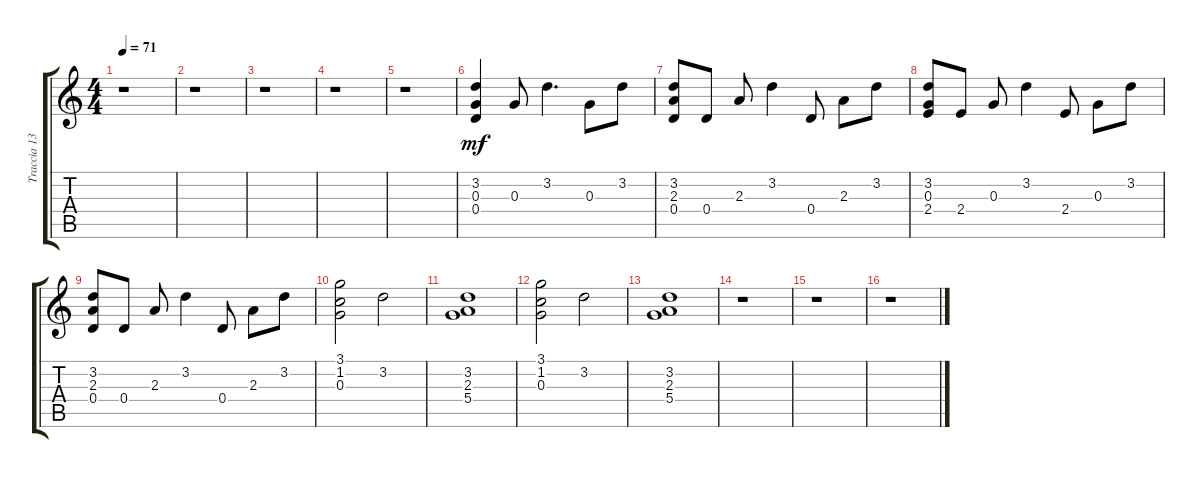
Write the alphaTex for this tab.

\track ("Traccia 13" "Traccia 13") {solo instrument electricguitarclean}
\staff {score tabs}
\tuning (E4 B3 G3 D3 A2 E2) {hide}
\ts (4 4)
\tempo 71
\clef g2
\ks c
r.1{dy mf} |
r.1 |
r.1 |
r.1 |
r.1 |
(3.2 0.3 0.4).4 0.3.8 3.2.4{d} 0.3.8 3.2.8 |
(3.2 2.3 0.4).8 0.4.8 2.3.8 3.2.4 0.4.8 2.3.8 3.2.8 |
(3.2 0.3 2.4).8 2.4.8 0.3.8 3.2.4 2.4.8 0.3.8 3.2.8 |
(3.2 2.3 0.4).8 0.4.8 2.3.8 3.2.4 0.4.8 2.3.8 3.2.8 |
(3.1 1.2 0.3).2 3.2.2 |
(3.2 2.3 5.4).1 |
(3.1 1.2 0.3).2 3.2.2 |
(3.2 2.3 5.4).1 |
r.1 |
r.1 |
r.1
